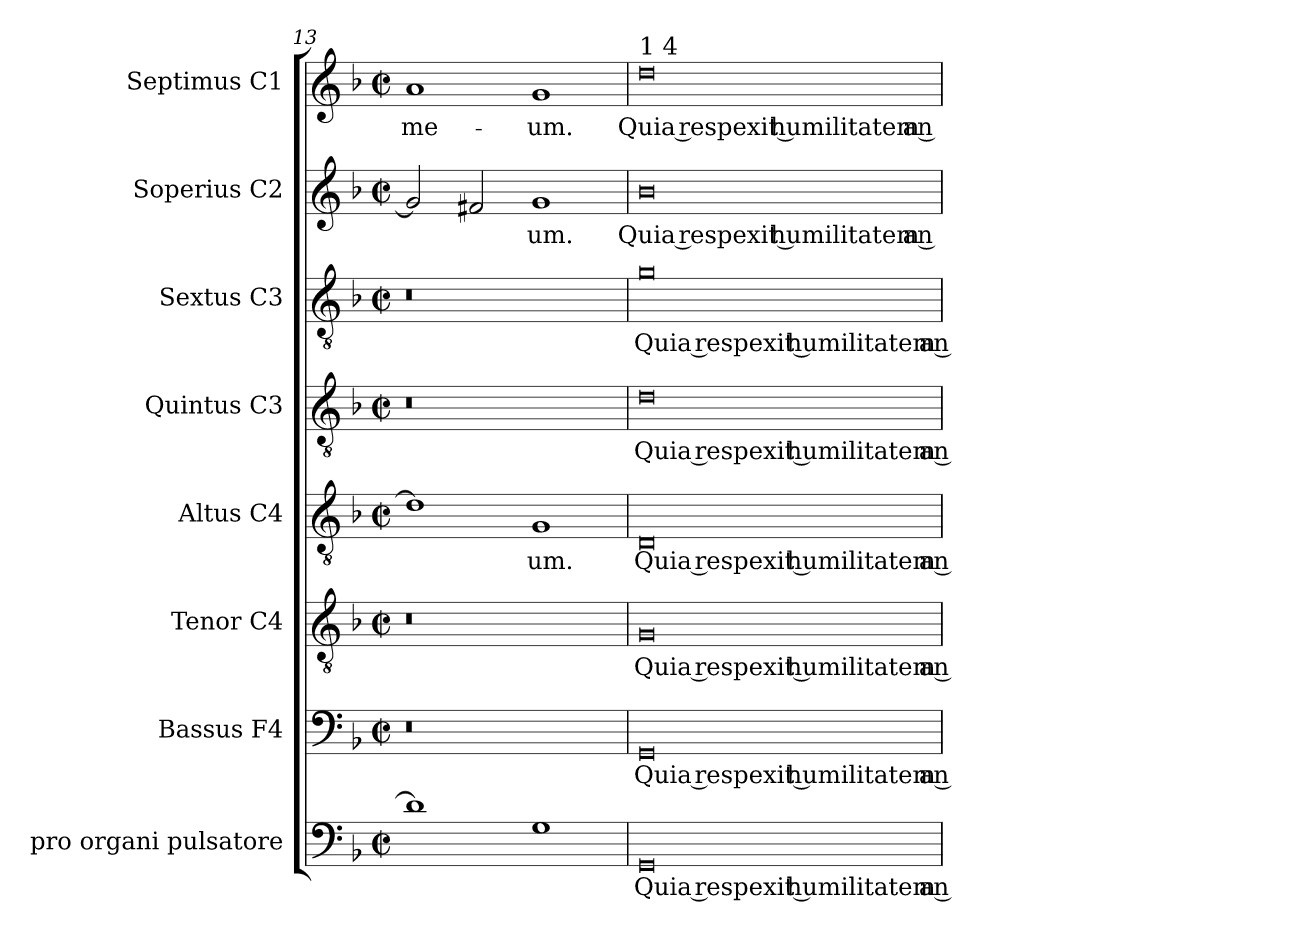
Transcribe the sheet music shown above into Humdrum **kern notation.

**kern	**text	**kern	**text	**kern	**text	**kern	**text	**kern	**text	**kern	**text	**kern	**text	**kern	**text
*part8	*part8	*part7	*part7	*part6	*part6	*part5	*part5	*part4	*part4	*part3	*part3	*part2	*part2	*part1	*part1
*staff8	*staff8	*staff7	*staff7	*staff6	*staff6	*staff5	*staff5	*staff4	*staff4	*staff3	*staff3	*staff2	*staff2	*staff1	*staff1
*I"pro organi  pulsatore	*	*I"Bassus  F4	*	*I"Tenor  C4	*	*I"Altus  C4	*	*I"Quintus  C3	*	*I"Sextus  C3	*	*I"Soperius  C2	*	*I"Septimus  C1	*
*clefF4	*	*clefF4	*	*clefGv2	*	*clefGv2	*	*clefGv2	*	*clefGv2	*	*clefG2	*	*clefG2	*
*k[b-]	*	*k[b-]	*	*k[b-]	*	*k[b-]	*	*k[b-]	*	*k[b-]	*	*k[b-]	*	*k[b-]	*
*F:	*	*F:	*	*F:	*	*F:	*	*F:	*	*F:	*	*F:	*	*F:	*
*M2/2	*	*M2/2	*	*M2/2	*	*M2/2	*	*M2/2	*	*M2/2	*	*M2/2	*	*M2/2	*
*met(c|)	*	*met(c|)	*	*met(c|)	*	*met(c|)	*	*met(c|)	*	*met(c|)	*	*met(c|)	*	*met(c|)	*
=13	=13	=13	=13	=13	=13	=13	=13	=13	=13	=13	=13	=13	=13	=13	=13
!	!LO:LY:a:cj	!	!	!	!	!	!LO:LY:b:cj	!	!	!	!	!	!LO:LY:b:cj	!	!LO:LY:b:cj
1d]	.	0r	.	0r	.	1d]	--	0r	.	0r	.	2g/]	--	1a	me-
!	!	!	!	!	!	!	!	!	!	!	!	!	!LO:LY:b:cj	!	!
.	.	.	.	.	.	.	.	.	.	.	.	2f#X/	--	.	.
!	!LO:LY:a:cj	!	!	!	!	!	!LO:LY:b:cj	!	!	!	!	!	!LO:LY:b:cj	!	!LO:LY:b:cj
1G	.	.	.	.	.	1G	-um.	.	.	.	.	1g	-um.	1g	-um.
!!LO:PB:g=z
=14!	=14!	=14!	=14!	=14!	=14!	=14!	=14!	=14!	=14!	=14!	=14!	=14!	=14!	=14!	=14!
!	!	!	!	!	!	!	!	!	!	!	!	!	!	!LO:TX:a:t=1 4	!
!	!LO:LY:a:cj	!	!LO:LY:b:cj	!	!LO:LY:b:cj	!	!LO:LY:b:cj	!	!LO:LY:b:cj	!	!LO:LY:b:cj	!	!LO:LY:b:cj	!	!LO:LY:b:cj
0GG	Quia respexit humilitatem an-	0GG	Quia respexit humilitatem an-	0G	Quia respexit humilitatem an-	0D	Quia respexit humilitatem an-	0d	Quia respexit humilitatem an-	0g	Quia respexit humilitatem an-	0b-	Quia respexit humilitatem an-	0dd	Quia respexit humilitatem an-
=	=	=	=	=	=	=	=	=	=	=	=	=	=	=	=
*-	*-	*-	*-	*-	*-	*-	*-	*-	*-	*-	*-	*-	*-	*-	*-
